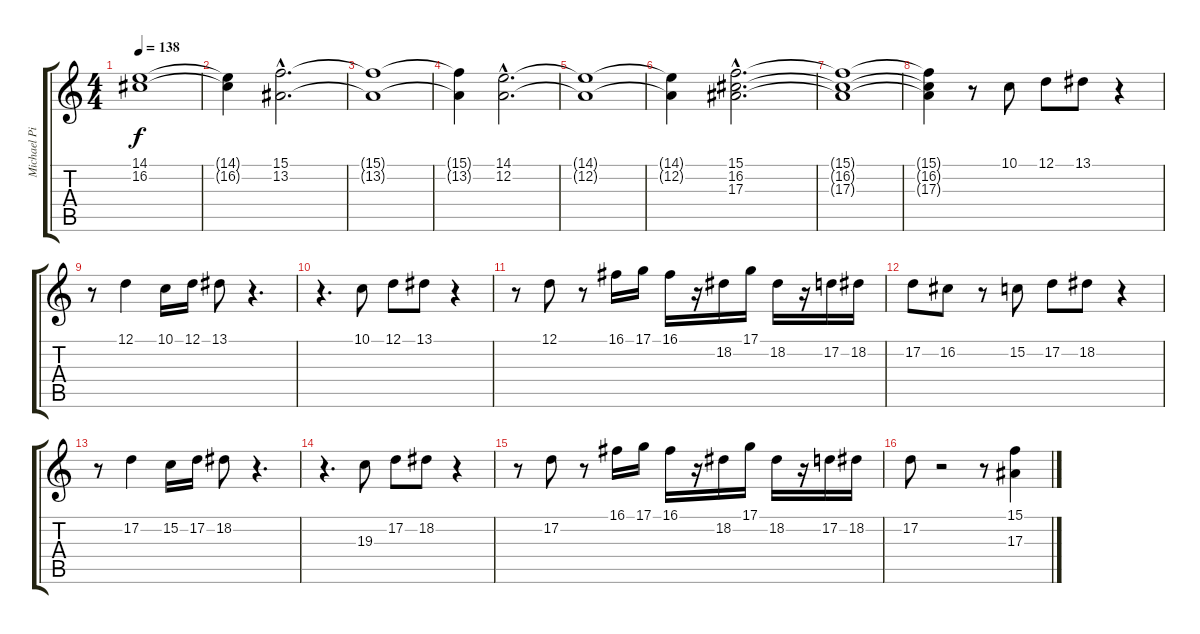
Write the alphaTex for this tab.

\track ("Michael Pinella" "Michael Pi") {instrument stringensemble1}
\staff {score tabs}
\tuning (D4 A3 F3 C3 G2 D2) {hide}
\ts (4 4)
\tempo 138
\clef g2
\ks c
(14.1{t} 16.2{t}).1{dy f} |
(14.1{t} 16.2{t}).4 (15.1{hac} 13.2{hac}).2{d} |
(15.1{t} 13.2{t}).1 |
(15.1{t} 13.2{t}).4 (14.1{hac} 12.2{hac}).2{d} |
(14.1{t} 12.2{t}).1 |
(14.1{t} 12.2{t}).4 (15.1{hac} 16.2{hac} 17.3{hac}).2{d} |
(15.1{t} 16.2{t} 17.3{t}).1 |
(15.1{t} 16.2{t} 17.3{t}).4 r.8 10.1.8 12.1.8 13.1.8 r.4 |
r.8 12.1.4 10.1.16 12.1.16 13.1.8 r.4{d} |
r.4{d} 10.1.8 12.1.8 13.1.8 r.4 |
r.8 12.1.8 r.8 16.1.16 17.1.16 16.1.16 r.16 18.2.16 17.1.16 18.2.16 r.16 17.2.16 18.2.16 |
17.2.8 16.2.8 r.8 15.2.8 17.2.8 18.2.8 r.4 |
r.8 17.2.4 15.2.16 17.2.16 18.2.8 r.4{d} |
r.4{d} 19.3.8 17.2.8 18.2.8 r.4 |
r.8 17.2.8 r.8 16.1.16 17.1.16 16.1.16 r.16 18.2.16 17.1.16 18.2.16 r.16 17.2.16 18.2.16 |
17.2.8 r.2 r.8 (15.1 17.3).4
